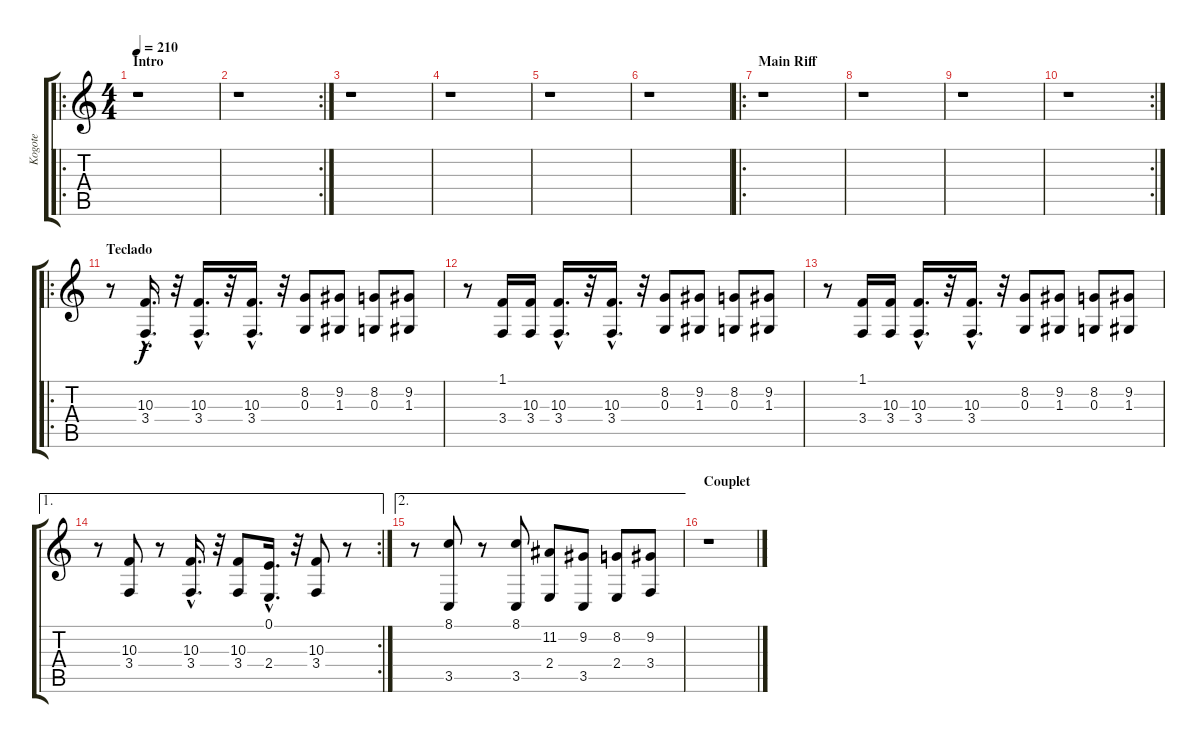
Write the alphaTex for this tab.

\track ("Kogote" "Kogote") {instrument brasssection}
\staff {score tabs}
\tuning (E4 B3 G3 D3 A2 E2) {hide}
\ro
\ts (4 4)
\section ("" "Intro")
\tempo 210
\clef g2
\ks c
r.1{dy f instrument brasssection} |
\rc 2
r.1 |
r.1 |
r.1 |
r.1 |
r.1 |
\ro
\section ("" "Main Riff")
r.1 |
r.1 |
r.1 |
\rc 2
r.1 |
\ro
\section ("" "Teclado")
r.8 (10.3{hac} 3.4{hac}).16{d} r.32 (10.3{hac} 3.4{hac}).16{d} r.32 (10.3{hac} 3.4{hac}).16{d} r.32 (8.2 0.3).8 (9.2 1.3).8 (8.2 0.3).8 (9.2 1.3).8 |
r.8 (1.1 3.4).16 (10.3 3.4).16 (10.3{hac} 3.4{hac}).16{d} r.32 (10.3{hac} 3.4{hac}).16{d} r.32 (8.2 0.3).8 (9.2 1.3).8 (8.2 0.3).8 (9.2 1.3).8 |
r.8 (1.1 3.4).16 (10.3 3.4).16 (10.3{hac} 3.4{hac}).16{d} r.32 (10.3{hac} 3.4{hac}).16{d} r.32 (8.2 0.3).8 (9.2 1.3).8 (8.2 0.3).8 (9.2 1.3).8 |
\ae 1
\rc 2
r.8 (10.3 3.4).8 r.8 (10.3{hac} 3.4{hac}).16{d} r.32 (10.3 3.4).8 (0.1{hac} 2.4{hac}).16{d} r.32 (10.3 3.4).8 r.8 |
\ae 2
r.8 (8.1 3.5).8 r.8 (8.1 3.5).8 (11.2 2.4).8 (9.2 3.5).8 (8.2 2.4).8 (9.2 3.4).8 |
\section ("" "Couplet")
r.1
